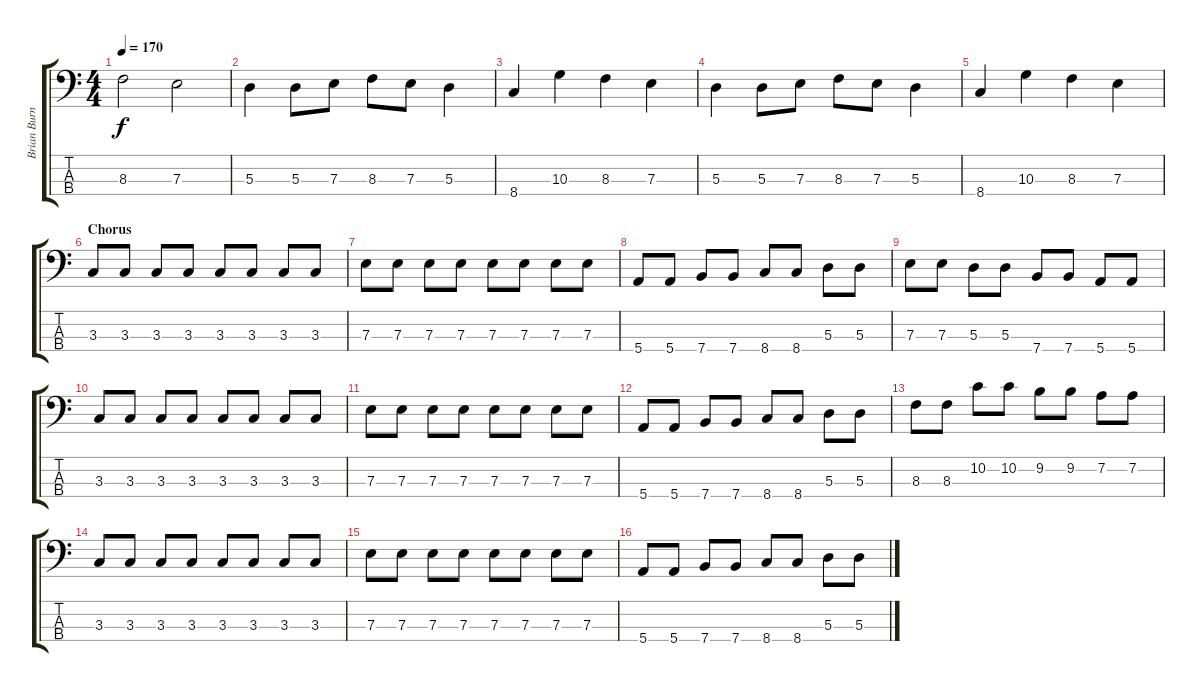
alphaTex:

\track ("Brian Burnham" "Brian Burn") {instrument electricbasspick}
\staff {score tabs}
\tuning (G2 D2 A1 E1) {hide}
\ts (4 4)
\tempo 170
\clef f4
\ks c
8.3.2{dy f} 7.3.2 |
5.3.4 5.3.8 7.3.8 8.3.8 7.3.8 5.3.4 |
8.4.4 10.3.4 8.3.4 7.3.4 |
5.3.4 5.3.8 7.3.8 8.3.8 7.3.8 5.3.4 |
8.4.4 10.3.4 8.3.4 7.3.4 |
\section ("" "Chorus")
3.3.8 3.3.8 3.3.8 3.3.8 3.3.8 3.3.8 3.3.8 3.3.8 |
7.3.8 7.3.8 7.3.8 7.3.8 7.3.8 7.3.8 7.3.8 7.3.8 |
5.4.8 5.4.8 7.4.8 7.4.8 8.4.8 8.4.8 5.3.8 5.3.8 |
7.3.8 7.3.8 5.3.8 5.3.8 7.4.8 7.4.8 5.4.8 5.4.8 |
3.3.8 3.3.8 3.3.8 3.3.8 3.3.8 3.3.8 3.3.8 3.3.8 |
7.3.8 7.3.8 7.3.8 7.3.8 7.3.8 7.3.8 7.3.8 7.3.8 |
5.4.8 5.4.8 7.4.8 7.4.8 8.4.8 8.4.8 5.3.8 5.3.8 |
8.3.8 8.3.8 10.2.8 10.2.8 9.2.8 9.2.8 7.2.8 7.2.8 |
3.3.8 3.3.8 3.3.8 3.3.8 3.3.8 3.3.8 3.3.8 3.3.8 |
7.3.8 7.3.8 7.3.8 7.3.8 7.3.8 7.3.8 7.3.8 7.3.8 |
5.4.8 5.4.8 7.4.8 7.4.8 8.4.8 8.4.8 5.3.8 5.3.8
